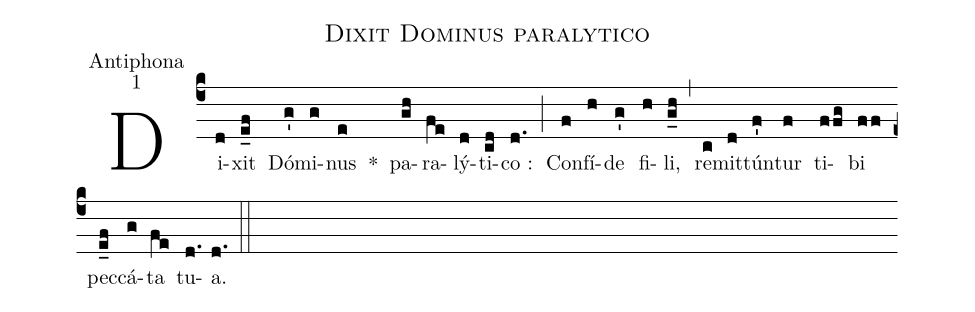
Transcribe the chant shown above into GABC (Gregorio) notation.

name:Dixit Dominus paralytico;
office-part:Antiphona;
mode:1;
%%
(c4) Di(d)xit(e_f) Dó(g')mi(g)nus(e) *() pa(gh)ra(fe)lý(d)ti(cd)co :(d.) (;) Con(f)fí(h)de(g') fi(h)li,(g_h) (,) re(c)mit(d)tún(f')tur(f) ti(ffg)bi(ff) pec(e_f)cá(g)ta(fe) tu(d.)a.(d.) (::)
